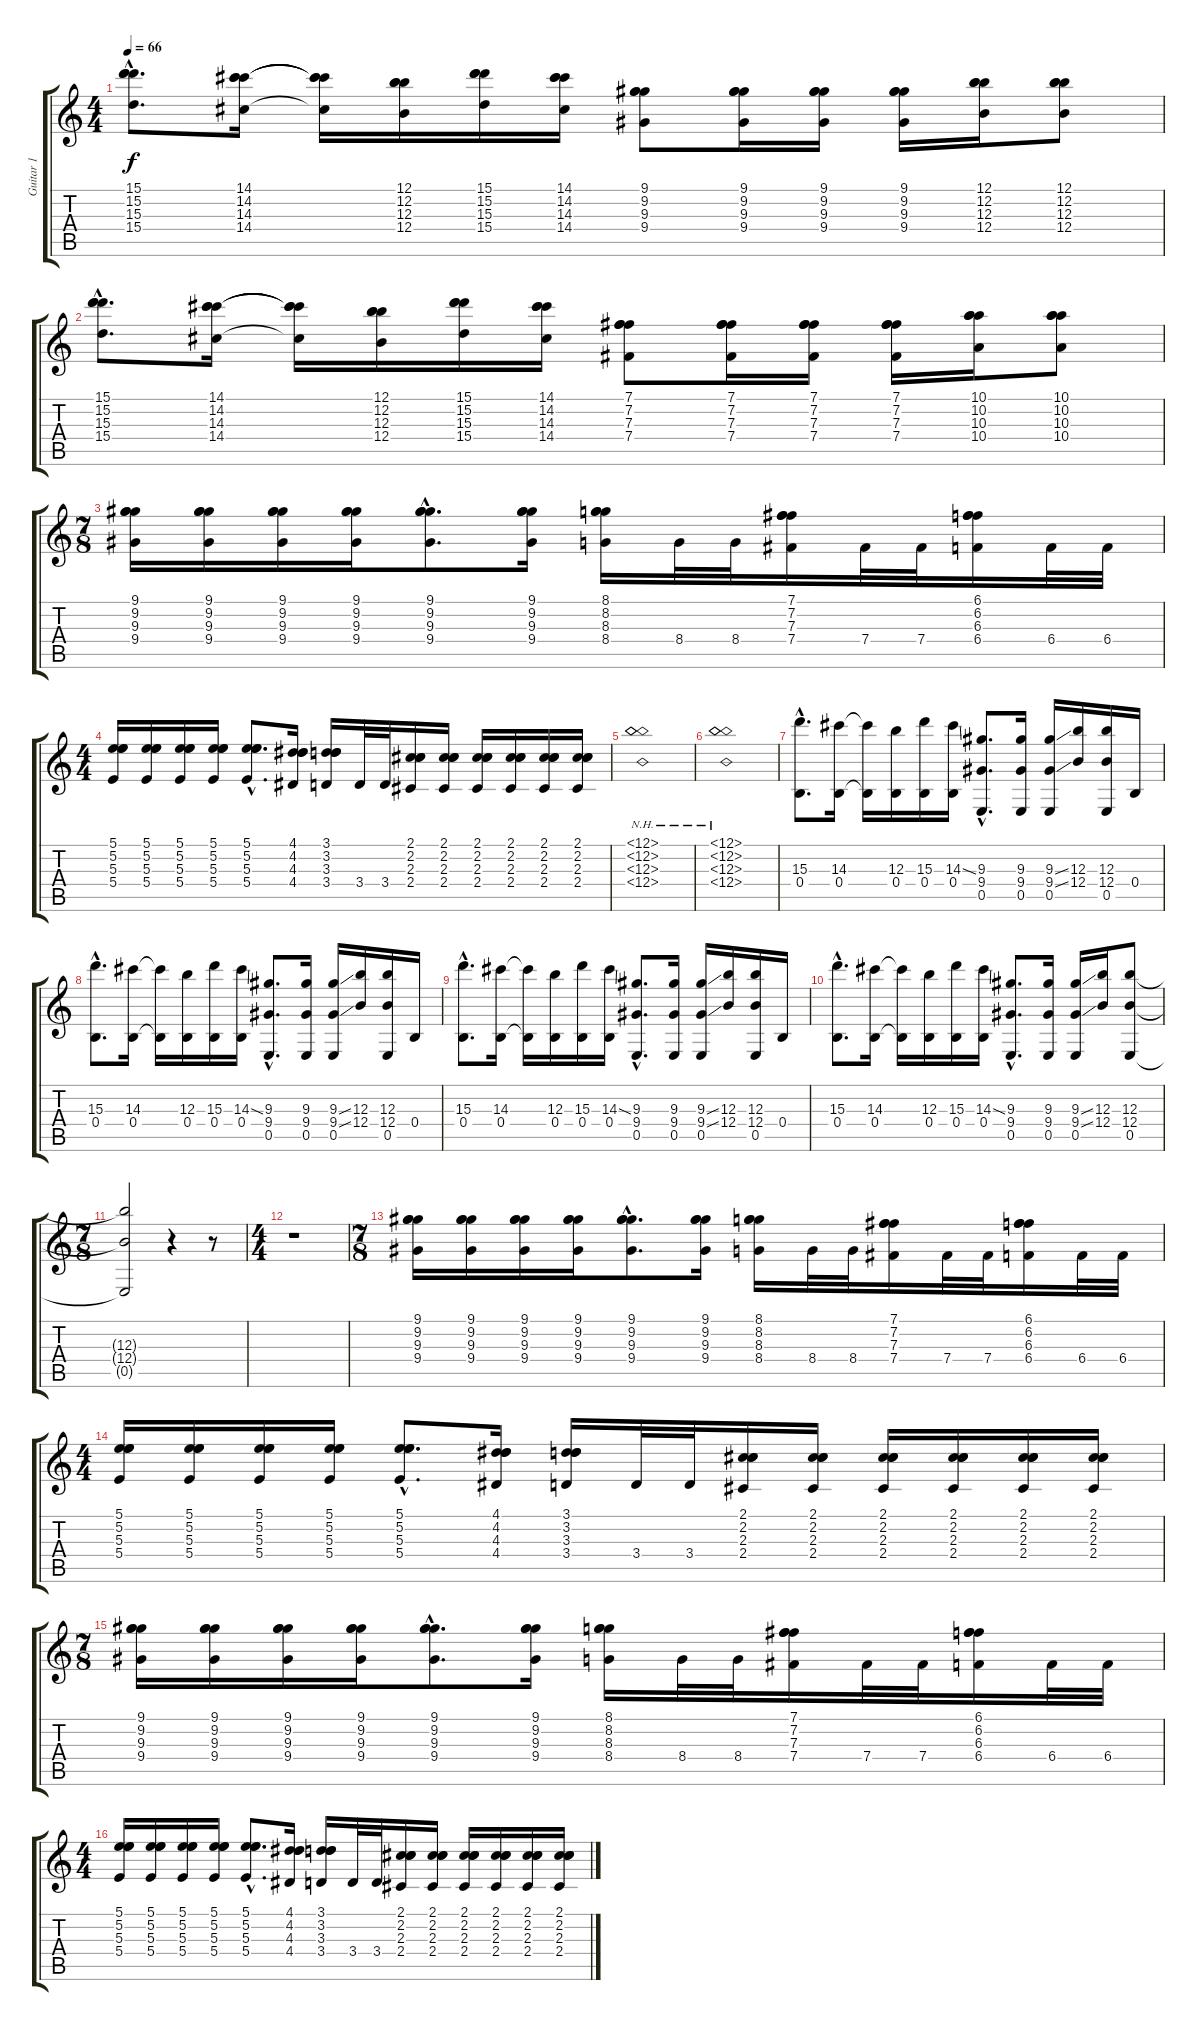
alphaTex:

\track ("Guitar 1" "Guitar 1") {instrument distortionguitar}
\staff {score tabs}
\tuning (B3 B3 B3 B2 E2 E2) {hide}
\ts (4 4)
\tempo 66
\clef g2
\ks c
(15.1{hac} 15.2{hac} 15.3{hac} 15.4{hac}).8{d dy f} (14.1 14.2 14.3 14.4).16 (14.1{t} 14.2{t} 14.3{t} 14.4{t}).16 (12.1 12.2 12.3 12.4).16 (15.1 15.2 15.3 15.4).16 (14.1 14.2 14.3 14.4).16 (9.1 9.2 9.3 9.4).8 (9.1 9.2 9.3 9.4).16 (9.1 9.2 9.3 9.4).16 (9.1 9.2 9.3 9.4).16 (12.1 12.2 12.3 12.4).16 (12.1 12.2 12.3 12.4).8 |
(15.1{hac} 15.2{hac} 15.3{hac} 15.4{hac}).8{d} (14.1 14.2 14.3 14.4).16 (14.1{t} 14.2{t} 14.3{t} 14.4{t}).16 (12.1 12.2 12.3 12.4).16 (15.1 15.2 15.3 15.4).16 (14.1 14.2 14.3 14.4).16 (7.1 7.2 7.3 7.4).8 (7.1 7.2 7.3 7.4).16 (7.1 7.2 7.3 7.4).16 (7.1 7.2 7.3 7.4).16 (10.1 10.2 10.3 10.4).16 (10.1 10.2 10.3 10.4).8 |
\ts (7 8)
(9.1 9.2 9.3 9.4).16 (9.1 9.2 9.3 9.4).16 (9.1 9.2 9.3 9.4).16 (9.1 9.2 9.3 9.4).16 (9.1{hac} 9.2{hac} 9.3{hac} 9.4{hac}).8{d} (9.1 9.2 9.3 9.4).16 (8.1 8.2 8.3 8.4).16 8.4.32 8.4.32 (7.1 7.2 7.3 7.4).16 7.4.32 7.4.32 (6.1 6.2 6.3 6.4).16 6.4.32 6.4.32 |
\ts (4 4)
(5.1 5.2 5.3 5.4).16 (5.1 5.2 5.3 5.4).16 (5.1 5.2 5.3 5.4).16 (5.1 5.2 5.3 5.4).16 (5.1{hac} 5.2{hac} 5.3{hac} 5.4{hac}).8{d} (4.1 4.2 4.3 4.4).16 (3.1 3.2 3.3 3.4).16 3.4.32 3.4.32 (2.1 2.2 2.3 2.4).16 (2.1 2.2 2.3 2.4).16 (2.1 2.2 2.3 2.4).16 (2.1 2.2 2.3 2.4).16 (2.1 2.2 2.3 2.4).16 (2.1 2.2 2.3 2.4).16 |
(12.1{nh} 12.2{nh} 12.3{nh} 12.4{nh}).1 |
(12.1{nh} 12.2{nh} 12.3{nh} 12.4{nh}).1 |
(15.3{hac} 0.4{hac}).8{d} (14.3 0.4).16 (14.3{t} 0.4{t}).16 (12.3 0.4).16 (15.3 0.4).16 (14.3{ss} 0.4).16 (9.3{hac} 9.4{hac} 0.5{hac}).8{d} (9.3 9.4 0.5).16 (9.3{ss} 9.4{ss} 0.5).16 (12.3 12.4).16 (12.3 12.4 0.5).16 0.4.16 |
(15.3{hac} 0.4{hac}).8{d} (14.3 0.4).16 (14.3{t} 0.4{t}).16 (12.3 0.4).16 (15.3 0.4).16 (14.3{ss} 0.4).16 (9.3{hac} 9.4{hac} 0.5{hac}).8{d} (9.3 9.4 0.5).16 (9.3{ss} 9.4{ss} 0.5).16 (12.3 12.4).16 (12.3 12.4 0.5).16 0.4.16 |
(15.3{hac} 0.4{hac}).8{d} (14.3 0.4).16 (14.3{t} 0.4{t}).16 (12.3 0.4).16 (15.3 0.4).16 (14.3{ss} 0.4).16 (9.3{hac} 9.4{hac} 0.5{hac}).8{d} (9.3 9.4 0.5).16 (9.3{ss} 9.4{ss} 0.5).16 (12.3 12.4).16 (12.3 12.4 0.5).16 0.4.16 |
(15.3{hac} 0.4{hac}).8{d} (14.3 0.4).16 (14.3{t} 0.4{t}).16 (12.3 0.4).16 (15.3 0.4).16 (14.3{ss} 0.4).16 (9.3{hac} 9.4{hac} 0.5{hac}).8{d} (9.3 9.4 0.5).16 (9.3{ss} 9.4{ss} 0.5).16 (12.3 12.4).16 (12.3 12.4 0.5).8 |
\ts (7 8)
(12.3{t} 12.4{t} 0.5{t}).2 r.4 r.8 |
\ts (4 4)
r.1 |
\ts (7 8)
(9.1 9.2 9.3 9.4).16 (9.1 9.2 9.3 9.4).16 (9.1 9.2 9.3 9.4).16 (9.1 9.2 9.3 9.4).16 (9.1{hac} 9.2{hac} 9.3{hac} 9.4{hac}).8{d} (9.1 9.2 9.3 9.4).16 (8.1 8.2 8.3 8.4).16 8.4.32 8.4.32 (7.1 7.2 7.3 7.4).16 7.4.32 7.4.32 (6.1 6.2 6.3 6.4).16 6.4.32 6.4.32 |
\ts (4 4)
(5.1 5.2 5.3 5.4).16 (5.1 5.2 5.3 5.4).16 (5.1 5.2 5.3 5.4).16 (5.1 5.2 5.3 5.4).16 (5.1{hac} 5.2{hac} 5.3{hac} 5.4{hac}).8{d} (4.1 4.2 4.3 4.4).16 (3.1 3.2 3.3 3.4).16 3.4.32 3.4.32 (2.1 2.2 2.3 2.4).16 (2.1 2.2 2.3 2.4).16 (2.1 2.2 2.3 2.4).16 (2.1 2.2 2.3 2.4).16 (2.1 2.2 2.3 2.4).16 (2.1 2.2 2.3 2.4).16 |
\ts (7 8)
(9.1 9.2 9.3 9.4).16 (9.1 9.2 9.3 9.4).16 (9.1 9.2 9.3 9.4).16 (9.1 9.2 9.3 9.4).16 (9.1{hac} 9.2{hac} 9.3{hac} 9.4{hac}).8{d} (9.1 9.2 9.3 9.4).16 (8.1 8.2 8.3 8.4).16 8.4.32 8.4.32 (7.1 7.2 7.3 7.4).16 7.4.32 7.4.32 (6.1 6.2 6.3 6.4).16 6.4.32 6.4.32 |
\ts (4 4)
(5.1 5.2 5.3 5.4).16 (5.1 5.2 5.3 5.4).16 (5.1 5.2 5.3 5.4).16 (5.1 5.2 5.3 5.4).16 (5.1{hac} 5.2{hac} 5.3{hac} 5.4{hac}).8{d} (4.1 4.2 4.3 4.4).16 (3.1 3.2 3.3 3.4).16 3.4.32 3.4.32 (2.1 2.2 2.3 2.4).16 (2.1 2.2 2.3 2.4).16 (2.1 2.2 2.3 2.4).16 (2.1 2.2 2.3 2.4).16 (2.1 2.2 2.3 2.4).16 (2.1 2.2 2.3 2.4).16
